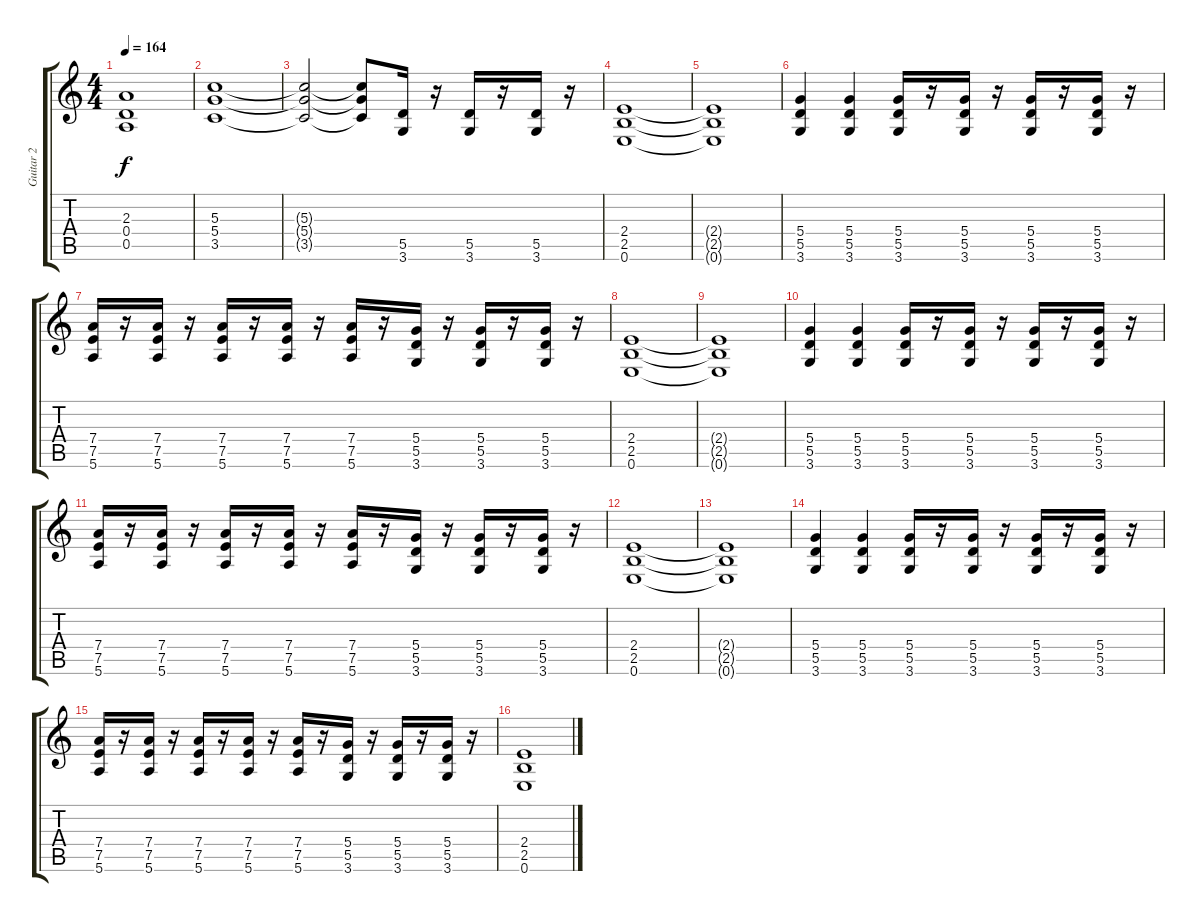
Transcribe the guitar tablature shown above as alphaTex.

\track ("Guitar 2" "Guitar 2") {instrument distortionguitar}
\staff {score tabs}
\tuning (E4 B3 G3 D3 A2 E2) {hide}
\ts (4 4)
\tempo 164
\clef g2
\ks c
(2.3{t} 0.4{t} 0.5{t}).1{dy f} |
(5.3 5.4 3.5).1 |
(5.3{t} 5.4{t} 3.5{t}).2 (5.3{t} 5.4{t} 3.5{t}).8 (5.5 3.6).16 r.16 (5.5 3.6).16 r.16 (5.5 3.6).16 r.16 |
(2.4 2.5 0.6).1 |
(2.4{t} 2.5{t} 0.6{t}).1 |
(5.4 5.5 3.6).4 (5.4 5.5 3.6).4 (5.4 5.5 3.6).16 r.16 (5.4 5.5 3.6).16 r.16 (5.4 5.5 3.6).16 r.16 (5.4 5.5 3.6).16 r.16 |
(7.4 7.5 5.6).16 r.16 (7.4 7.5 5.6).16 r.16 (7.4 7.5 5.6).16 r.16 (7.4 7.5 5.6).16 r.16 (7.4 7.5 5.6).16 r.16 (5.4 5.5 3.6).16 r.16 (5.4 5.5 3.6).16 r.16 (5.4 5.5 3.6).16 r.16 |
(2.4 2.5 0.6).1 |
(2.4{t} 2.5{t} 0.6{t}).1 |
(5.4 5.5 3.6).4 (5.4 5.5 3.6).4 (5.4 5.5 3.6).16 r.16 (5.4 5.5 3.6).16 r.16 (5.4 5.5 3.6).16 r.16 (5.4 5.5 3.6).16 r.16 |
(7.4 7.5 5.6).16 r.16 (7.4 7.5 5.6).16 r.16 (7.4 7.5 5.6).16 r.16 (7.4 7.5 5.6).16 r.16 (7.4 7.5 5.6).16 r.16 (5.4 5.5 3.6).16 r.16 (5.4 5.5 3.6).16 r.16 (5.4 5.5 3.6).16 r.16 |
(2.4 2.5 0.6).1 |
(2.4{t} 2.5{t} 0.6{t}).1 |
(5.4 5.5 3.6).4 (5.4 5.5 3.6).4 (5.4 5.5 3.6).16 r.16 (5.4 5.5 3.6).16 r.16 (5.4 5.5 3.6).16 r.16 (5.4 5.5 3.6).16 r.16 |
(7.4 7.5 5.6).16 r.16 (7.4 7.5 5.6).16 r.16 (7.4 7.5 5.6).16 r.16 (7.4 7.5 5.6).16 r.16 (7.4 7.5 5.6).16 r.16 (5.4 5.5 3.6).16 r.16 (5.4 5.5 3.6).16 r.16 (5.4 5.5 3.6).16 r.16 |
(2.4 2.5 0.6).1
